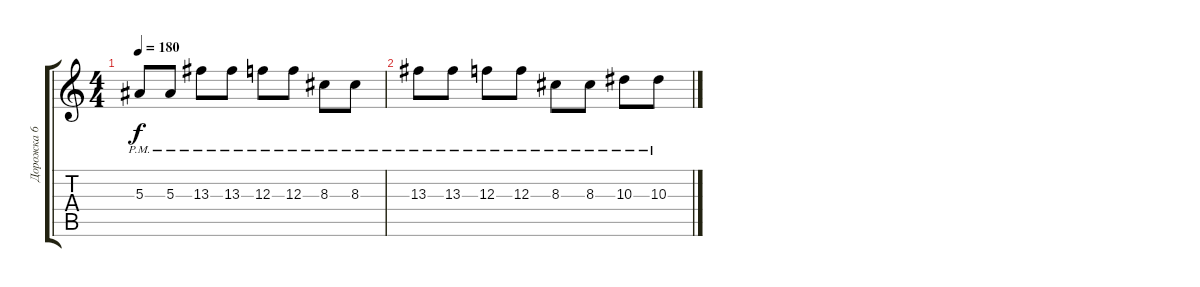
\track ("Дорожка 6" "Дорожка 6") {instrument overdrivenguitar}
\staff {score tabs}
\tuning (D4 A3 F3 C3 G2 C2) {hide}
\ts (4 4)
\tempo 180
\clef g2
\ks c
5.3{pm}.8{dy f} 5.3{pm}.8 13.3{pm}.8 13.3{pm}.8 12.3{pm}.8 12.3{pm}.8 8.3{pm}.8 8.3{pm}.8 |
13.3{pm}.8 13.3{pm}.8 12.3{pm}.8 12.3{pm}.8 8.3{pm}.8 8.3{pm}.8 10.3{pm}.8 10.3{pm}.8
